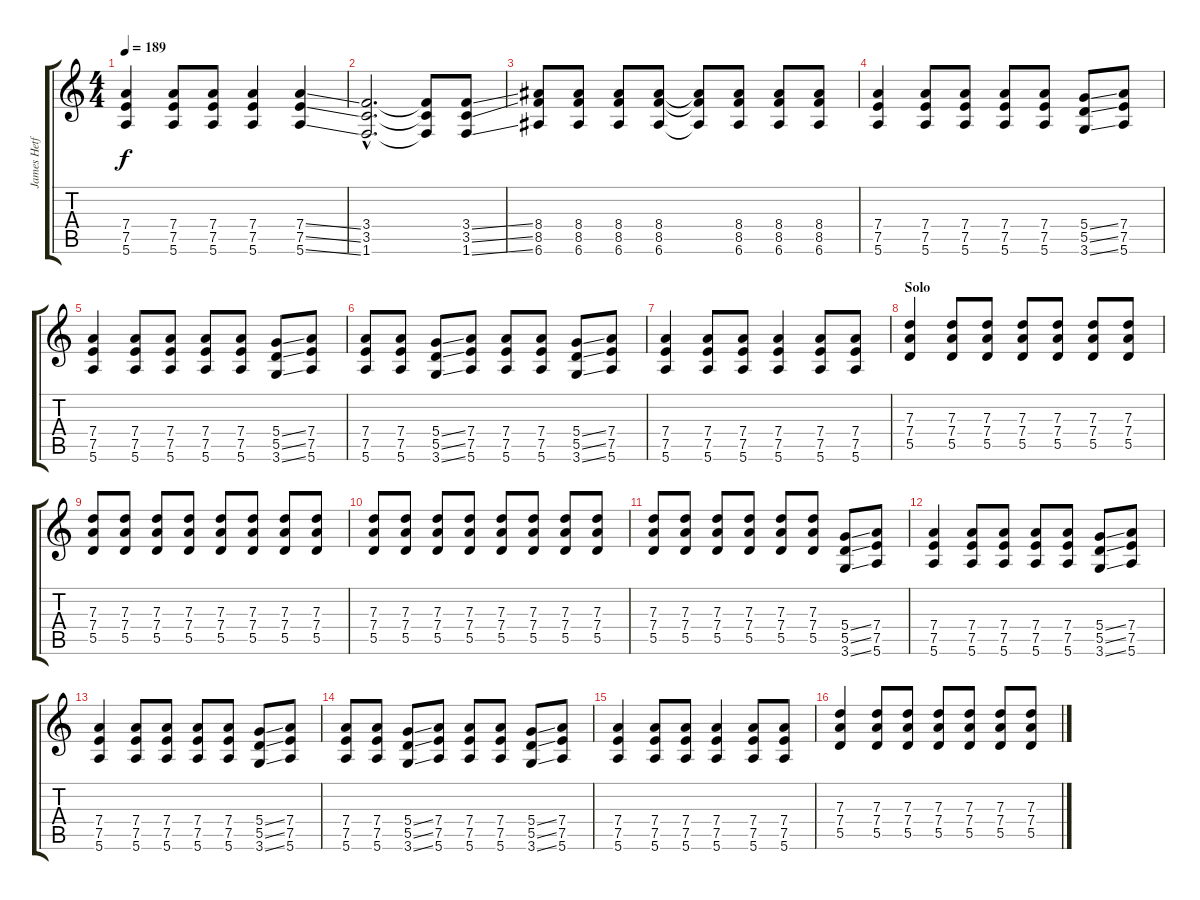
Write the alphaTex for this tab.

\track ("James Hetfield (Ov. Gtr)" "James Hetf") {instrument overdrivenguitar}
\staff {score tabs}
\tuning (E4 B3 G3 D3 A2 E2) {hide}
\ts (4 4)
\tempo 189
\clef g2
\ks c
(7.4 7.5 5.6).4{dy f} (7.4 7.5 5.6).8 (7.4 7.5 5.6).8 (7.4 7.5 5.6).4 (7.4{ss} 7.5{ss} 5.6{ss}).4 |
(3.4{hac} 3.5{hac} 1.6{hac}).2{d} (3.4{t} 3.5{t} 1.6{t}).8 (3.4{ss} 3.5{ss} 1.6{ss}).8 |
(8.4 8.5 6.6).8 (8.4 8.5 6.6).8 (8.4 8.5 6.6).8 (8.4 8.5 6.6).8 (8.4{t} 8.5{t} 6.6{t}).8 (8.4 8.5 6.6).8 (8.4 8.5 6.6).8 (8.4 8.5 6.6).8 |
(7.4 7.5 5.6).4 (7.4 7.5 5.6).8 (7.4 7.5 5.6).8 (7.4 7.5 5.6).8 (7.4 7.5 5.6).8 (5.4{ss} 5.5{ss} 3.6{ss}).8 (7.4 7.5 5.6).8 |
(7.4 7.5 5.6).4 (7.4 7.5 5.6).8 (7.4 7.5 5.6).8 (7.4 7.5 5.6).8 (7.4 7.5 5.6).8 (5.4{ss} 5.5{ss} 3.6{ss}).8 (7.4 7.5 5.6).8 |
(7.4 7.5 5.6).8 (7.4 7.5 5.6).8 (5.4{ss} 5.5{ss} 3.6{ss}).8 (7.4 7.5 5.6).8 (7.4 7.5 5.6).8 (7.4 7.5 5.6).8 (5.4{ss} 5.5{ss} 3.6{ss}).8 (7.4 7.5 5.6).8 |
(7.4 7.5 5.6).4 (7.4 7.5 5.6).8 (7.4 7.5 5.6).8 (7.4 7.5 5.6).4 (7.4 7.5 5.6).8 (7.4 7.5 5.6).8 |
\section ("" "Solo")
(7.3 7.4 5.5).4 (7.3 7.4 5.5).8 (7.3 7.4 5.5).8 (7.3 7.4 5.5).8 (7.3 7.4 5.5).8 (7.3 7.4 5.5).8 (7.3 7.4 5.5).8 |
(7.3 7.4 5.5).8 (7.3 7.4 5.5).8 (7.3 7.4 5.5).8 (7.3 7.4 5.5).8 (7.3 7.4 5.5).8 (7.3 7.4 5.5).8 (7.3 7.4 5.5).8 (7.3 7.4 5.5).8 |
(7.3 7.4 5.5).8 (7.3 7.4 5.5).8 (7.3 7.4 5.5).8 (7.3 7.4 5.5).8 (7.3 7.4 5.5).8 (7.3 7.4 5.5).8 (7.3 7.4 5.5).8 (7.3 7.4 5.5).8 |
(7.3 7.4 5.5).8 (7.3 7.4 5.5).8 (7.3 7.4 5.5).8 (7.3 7.4 5.5).8 (7.3 7.4 5.5).8 (7.3 7.4 5.5).8 (5.4{ss} 5.5{ss} 3.6{ss}).8 (7.4 7.5 5.6).8 |
(7.4 7.5 5.6).4 (7.4 7.5 5.6).8 (7.4 7.5 5.6).8 (7.4 7.5 5.6).8 (7.4 7.5 5.6).8 (5.4{ss} 5.5{ss} 3.6{ss}).8 (7.4 7.5 5.6).8 |
(7.4 7.5 5.6).4 (7.4 7.5 5.6).8 (7.4 7.5 5.6).8 (7.4 7.5 5.6).8 (7.4 7.5 5.6).8 (5.4{ss} 5.5{ss} 3.6{ss}).8 (7.4 7.5 5.6).8 |
(7.4 7.5 5.6).8 (7.4 7.5 5.6).8 (5.4{ss} 5.5{ss} 3.6{ss}).8 (7.4 7.5 5.6).8 (7.4 7.5 5.6).8 (7.4 7.5 5.6).8 (5.4{ss} 5.5{ss} 3.6{ss}).8 (7.4 7.5 5.6).8 |
(7.4 7.5 5.6).4 (7.4 7.5 5.6).8 (7.4 7.5 5.6).8 (7.4 7.5 5.6).4 (7.4 7.5 5.6).8 (7.4 7.5 5.6).8 |
(7.3 7.4 5.5).4 (7.3 7.4 5.5).8 (7.3 7.4 5.5).8 (7.3 7.4 5.5).8 (7.3 7.4 5.5).8 (7.3 7.4 5.5).8 (7.3 7.4 5.5).8
